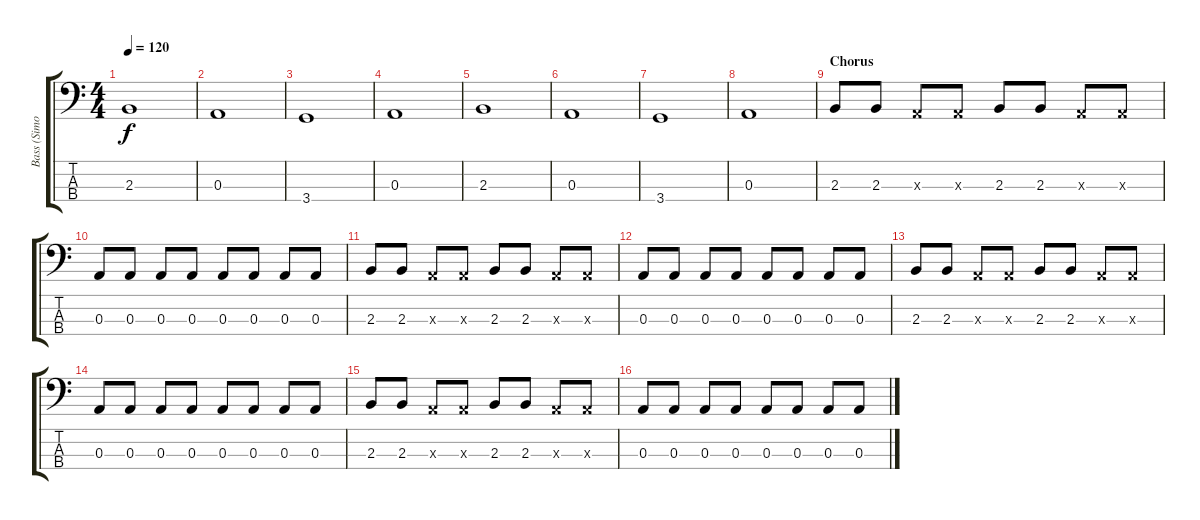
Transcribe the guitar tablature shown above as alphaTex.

\track ("Bass (Simon)" "Bass (Simo") {instrument electricbassfinger}
\staff {score tabs}
\tuning (G2 D2 A1 E1) {hide}
\ts (4 4)
\tempo 120
\clef f4
\ks c
2.3.1{dy f} |
0.3.1 |
3.4.1 |
0.3.1 |
2.3.1 |
0.3.1 |
3.4.1 |
0.3.1 |
\section ("" "Chorus")
2.3.8 2.3.8 0.3{x}.8 0.3{x}.8 2.3.8 2.3.8 0.3{x}.8 0.3{x}.8 |
0.3.8 0.3.8 0.3.8 0.3.8 0.3.8 0.3.8 0.3.8 0.3.8 |
2.3.8 2.3.8 0.3{x}.8 0.3{x}.8 2.3.8 2.3.8 0.3{x}.8 0.3{x}.8 |
0.3.8 0.3.8 0.3.8 0.3.8 0.3.8 0.3.8 0.3.8 0.3.8 |
2.3.8 2.3.8 0.3{x}.8 0.3{x}.8 2.3.8 2.3.8 0.3{x}.8 0.3{x}.8 |
0.3.8 0.3.8 0.3.8 0.3.8 0.3.8 0.3.8 0.3.8 0.3.8 |
2.3.8 2.3.8 0.3{x}.8 0.3{x}.8 2.3.8 2.3.8 0.3{x}.8 0.3{x}.8 |
0.3.8 0.3.8 0.3.8 0.3.8 0.3.8 0.3.8 0.3.8 0.3.8
